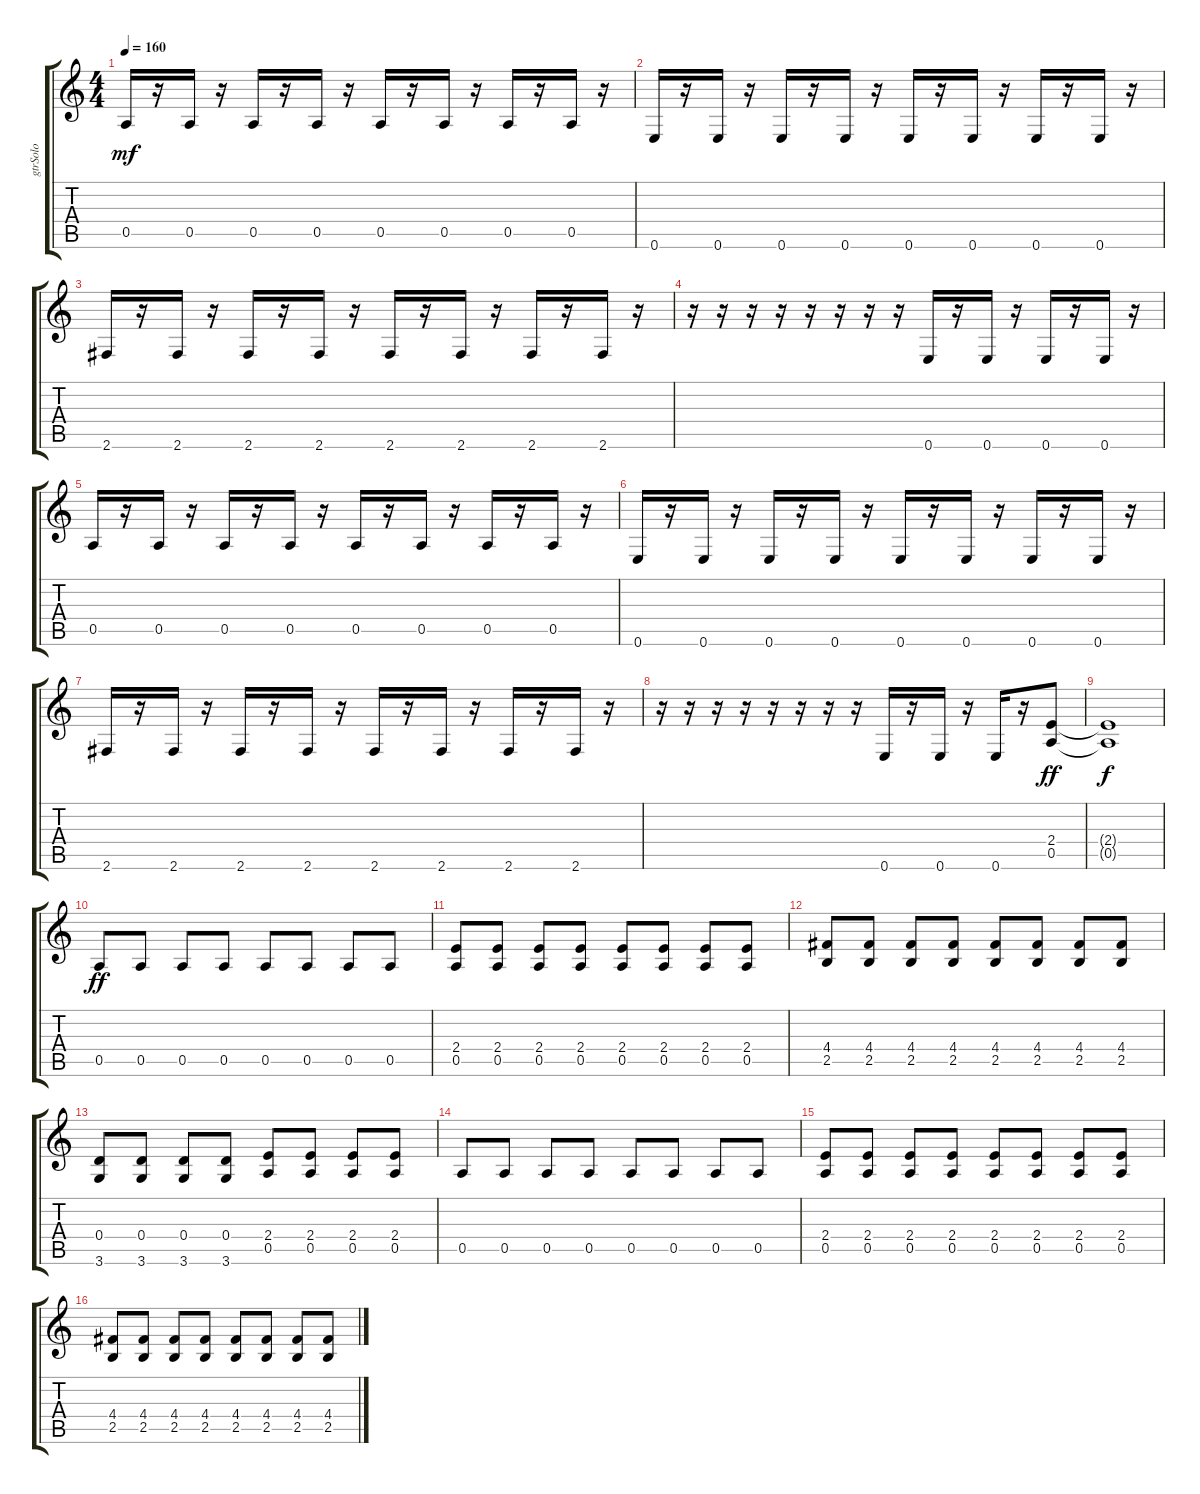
\track ("gtrSolo" "gtrSolo") {instrument overdrivenguitar}
\staff {score tabs}
\tuning (E4 B3 G3 D3 A2 E2) {hide}
\ts (4 4)
\tempo 160
\clef g2
\ks c
0.5.16{dy mf instrument distortionguitar} r.16 0.5.16 r.16 0.5.16 r.16 0.5.16 r.16 0.5.16 r.16 0.5.16 r.16 0.5.16 r.16 0.5.16 r.16 |
0.6.16 r.16 0.6.16 r.16 0.6.16 r.16 0.6.16 r.16 0.6.16 r.16 0.6.16 r.16 0.6.16 r.16 0.6.16 r.16 |
2.6.16 r.16 2.6.16 r.16 2.6.16 r.16 2.6.16 r.16 2.6.16 r.16 2.6.16 r.16 2.6.16 r.16 2.6.16 r.16 |
r.16 r.16 r.16 r.16 r.16 r.16 r.16 r.16 0.6.16 r.16 0.6.16 r.16 0.6.16 r.16 0.6.16 r.16 |
0.5.16 r.16 0.5.16 r.16 0.5.16 r.16 0.5.16 r.16 0.5.16 r.16 0.5.16 r.16 0.5.16 r.16 0.5.16 r.16 |
0.6.16 r.16 0.6.16 r.16 0.6.16 r.16 0.6.16 r.16 0.6.16 r.16 0.6.16 r.16 0.6.16 r.16 0.6.16 r.16 |
2.6.16 r.16 2.6.16 r.16 2.6.16 r.16 2.6.16 r.16 2.6.16 r.16 2.6.16 r.16 2.6.16 r.16 2.6.16 r.16 |
r.16 r.16 r.16 r.16 r.16 r.16 r.16 r.16 0.6.16 r.16 0.6.16 r.16 0.6.16 r.16 (2.4 0.5).8{dy ff instrument overdrivenguitar} |
(2.4{t} 0.5{t}).1{dy f} |
0.5.8{dy ff} 0.5.8 0.5.8 0.5.8 0.5.8 0.5.8 0.5.8 0.5.8 |
(2.4 0.5).8 (2.4 0.5).8 (2.4 0.5).8 (2.4 0.5).8 (2.4 0.5).8 (2.4 0.5).8 (2.4 0.5).8 (2.4 0.5).8 |
(4.4 2.5).8 (4.4 2.5).8 (4.4 2.5).8 (4.4 2.5).8 (4.4 2.5).8 (4.4 2.5).8 (4.4 2.5).8 (4.4 2.5).8 |
(0.4 3.6).8 (0.4 3.6).8 (0.4 3.6).8 (0.4 3.6).8 (2.4 0.5).8 (2.4 0.5).8 (2.4 0.5).8 (2.4 0.5).8 |
0.5.8 0.5.8 0.5.8 0.5.8 0.5.8 0.5.8 0.5.8 0.5.8 |
(2.4 0.5).8 (2.4 0.5).8 (2.4 0.5).8 (2.4 0.5).8 (2.4 0.5).8 (2.4 0.5).8 (2.4 0.5).8 (2.4 0.5).8 |
(4.4 2.5).8 (4.4 2.5).8 (4.4 2.5).8 (4.4 2.5).8 (4.4 2.5).8 (4.4 2.5).8 (4.4 2.5).8 (4.4 2.5).8
